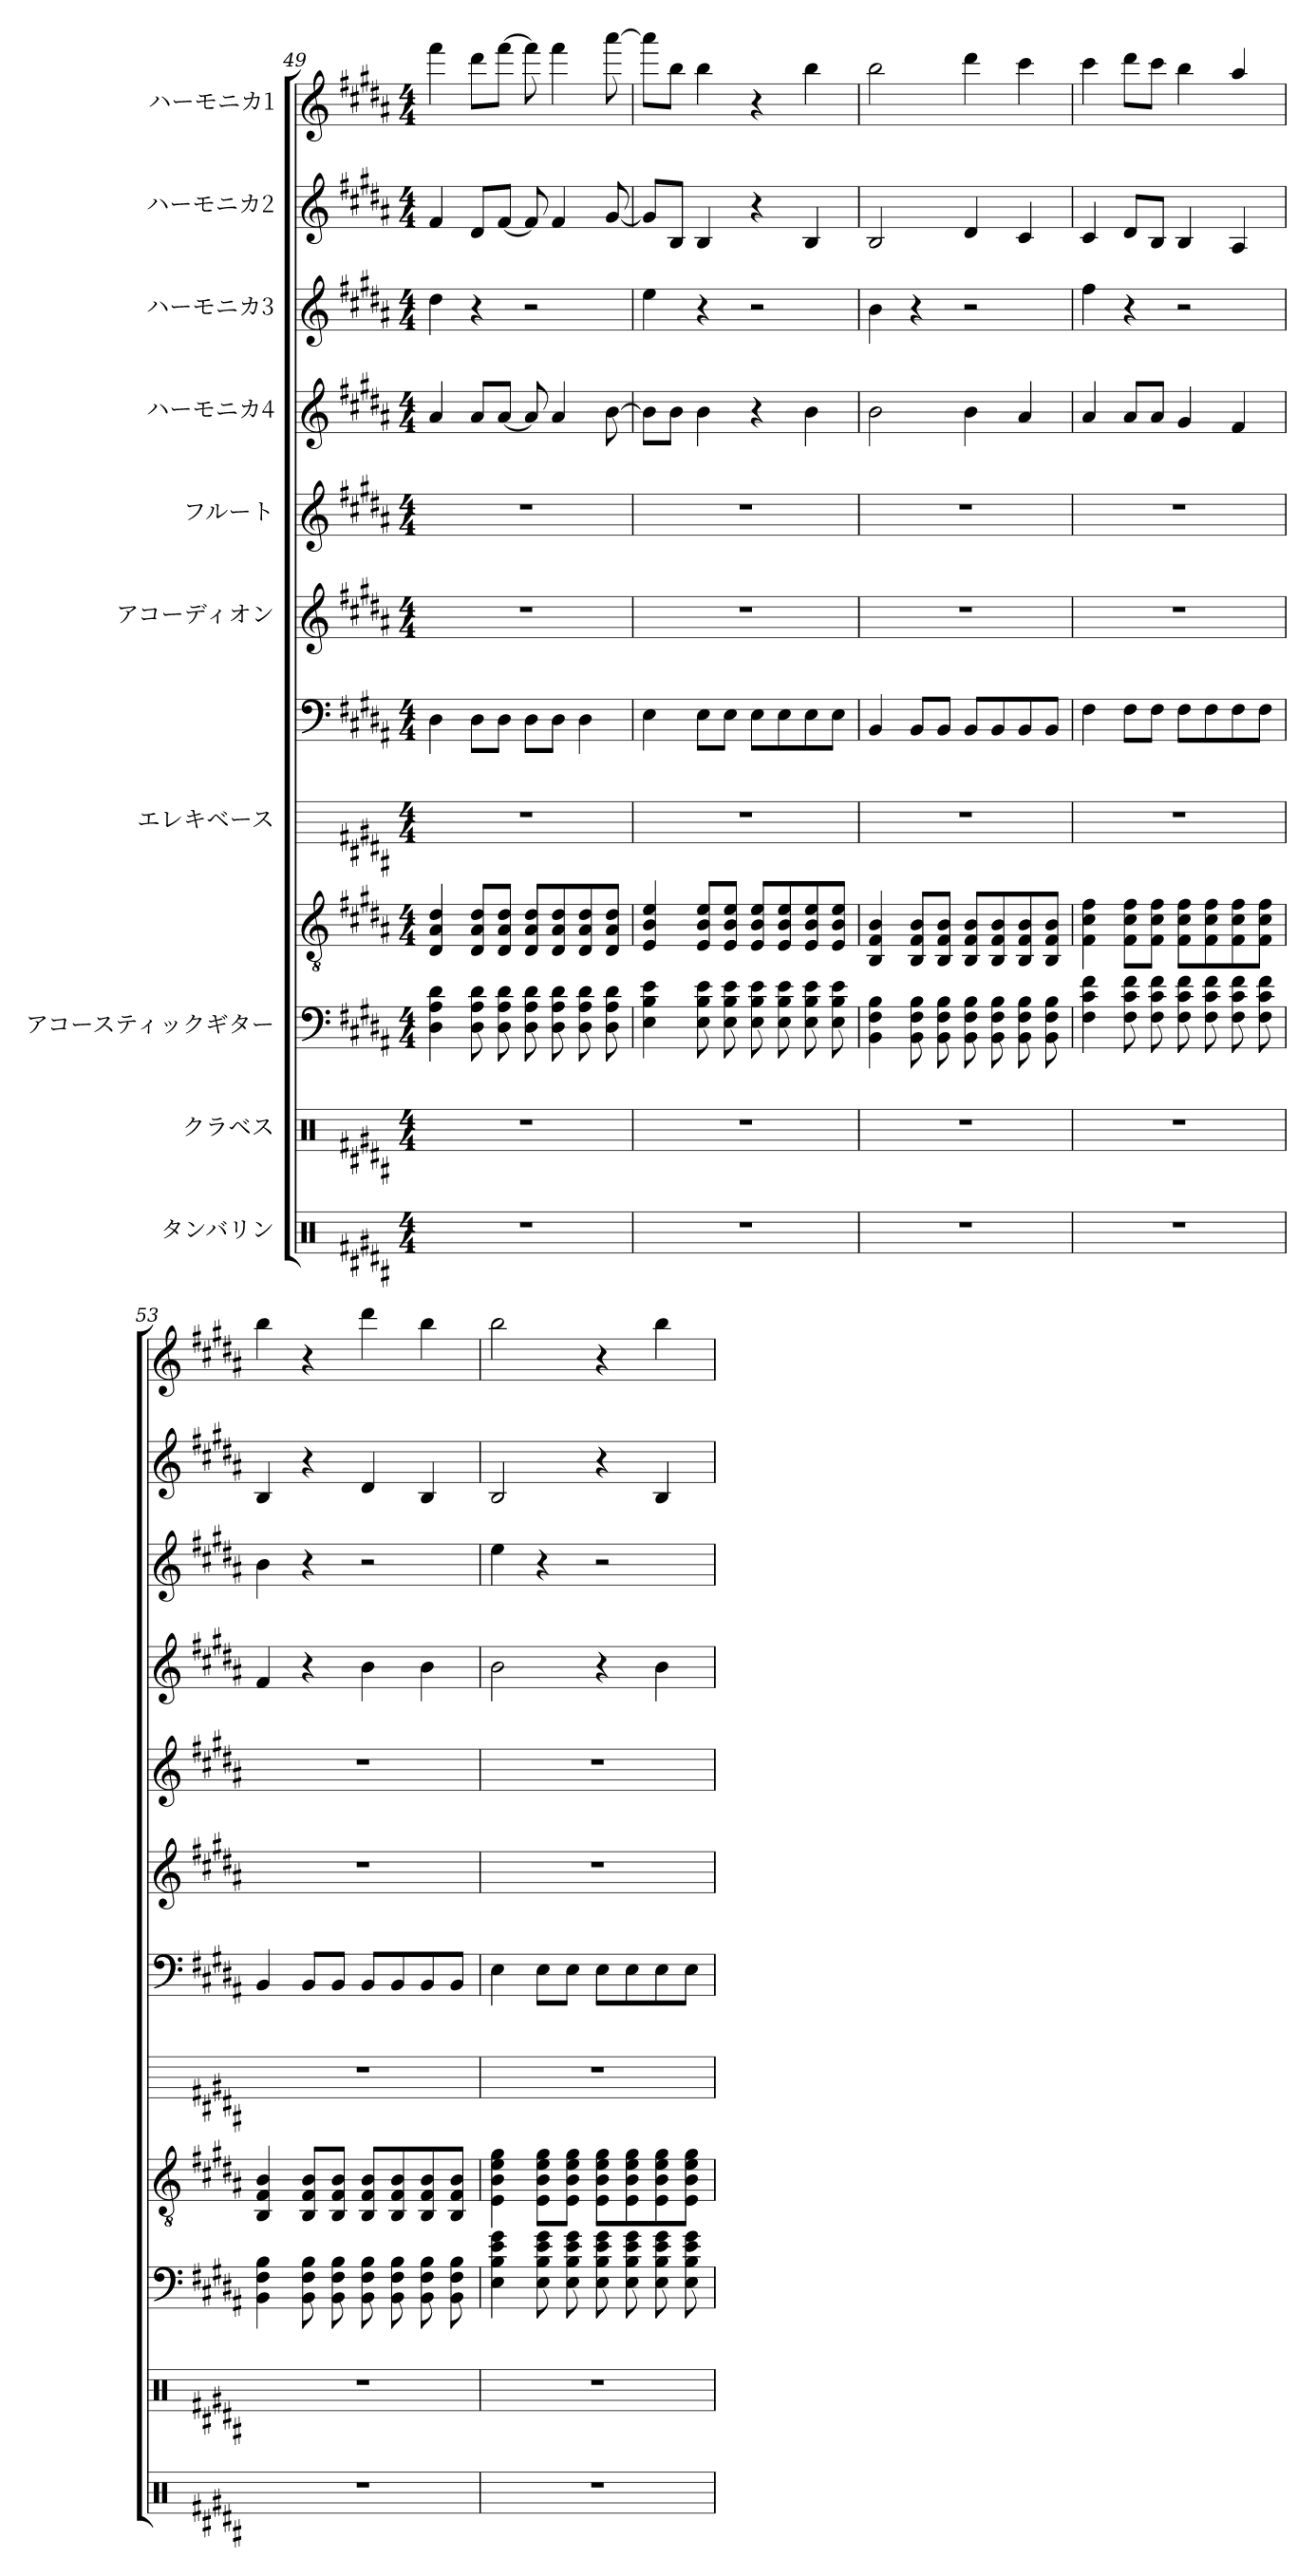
**kern	**kern	**kern	**kern	**kern	**kern	**kern	**kern	**kern	**kern	**kern	**kern
*part10	*part9	*part8	*part8	*part7	*part7	*part6	*part5	*part4	*part3	*part2	*part1
*staff12	*staff11	*staff10	*staff9	*staff8	*staff7	*staff6	*staff5	*staff4	*staff3	*staff2	*staff1
*I"タンバリン	*I"クラベス	*I"アコースティックギター	*	*I"エレキベース	*	*I"アコーディオン	*I"フルート	*I"ハーモニカ4	*I"ハーモニカ3	*I"ハーモニカ2	*I"ハーモニカ1
!!LO:PB:g=z
*clefX	*clefX	*	*clefGv2	*	*clefF4	*clefG2	*clefG2	*clefG2	*clefG2	*clefG2	*clefG2
*	*	*	*	*ITrd7c12	*ITrd7c12	*	*	*	*	*	*
*k[f#c#g#d#a#]	*k[f#c#g#d#a#]	*k[f#c#g#d#a#]	*k[f#c#g#d#a#]	*k[f#c#g#d#a#]	*k[f#c#g#d#a#]	*k[f#c#g#d#a#]	*k[f#c#g#d#a#]	*k[f#c#g#d#a#]	*k[f#c#g#d#a#]	*k[f#c#g#d#a#]	*k[f#c#g#d#a#]
*M4/4	*M4/4	*M4/4	*M4/4	*M4/4	*M4/4	*M4/4	*M4/4	*M4/4	*M4/4	*M4/4	*M4/4
=49	=49	=49	=49	=49	=49	=49	=49	=49	=49	=49	=49
1r	1r	4D# 4A# 4d#	4D#/ 4A#/ 4d#/	1r	4DD#\	1r	1r	4a#/	4dd#\	4f#/	4fff#\
.	.	8D# 8A# 8d#	8D#/ 8A#/ 8d#/L	.	8DD#\L	.	.	8a#/L	4r	8d#/L	8ddd#\L
.	.	8D# 8A# 8d#	8D#/ 8A#/ 8d#/J	.	8DD#\J	.	.	[8a#/J	.	[8f#/J	[8fff#\J
.	.	8D# 8A# 8d#	8D#/ 8A#/ 8d#/L	.	8DD#\L	.	.	8a#/]	2r	8f#/]	8fff#\]
.	.	8D# 8A# 8d#	8D#/ 8A#/ 8d#/	.	8DD#\J	.	.	4a#/	.	4f#/	4fff#\
.	.	8D# 8A# 8d#	8D#/ 8A#/ 8d#/	.	4DD#\	.	.	.	.	.	.
.	.	8D# 8A# 8d#	8D#/ 8A#/ 8d#/J	.	.	.	.	[8b\	.	[8g#/	[8aaa#\
=50	=50	=50	=50	=50	=50	=50	=50	=50	=50	=50	=50
1r	1r	4E 4B 4e	4E/ 4B/ 4e/	1r	4EE\	1r	1r	8b\L]	4ee\	8g#/L]	8aaa#\L]
.	.	.	.	.	.	.	.	8b\J	.	8B/J	8bb\J
.	.	8E 8B 8e	8E/ 8B/ 8e/L	.	8EE\L	.	.	4b\	4r	4B/	4bb\
.	.	8E 8B 8e	8E/ 8B/ 8e/J	.	8EE\J	.	.	.	.	.	.
.	.	8E 8B 8e	8E/ 8B/ 8e/L	.	8EE\L	.	.	4r	2r	4r	4r
.	.	8E 8B 8e	8E/ 8B/ 8e/	.	8EE\	.	.	.	.	.	.
.	.	8E 8B 8e	8E/ 8B/ 8e/	.	8EE\	.	.	4b\	.	4B/	4bb\
.	.	8E 8B 8e	8E/ 8B/ 8e/J	.	8EE\J	.	.	.	.	.	.
=51	=51	=51	=51	=51	=51	=51	=51	=51	=51	=51	=51
1r	1r	4BB 4F# 4B	4BB/ 4F#/ 4B/	1r	4BBB/	1r	1r	2b\	4b\	2B/	2bb\
.	.	8BB 8F# 8B	8BB/ 8F#/ 8B/L	.	8BBB/L	.	.	.	4r	.	.
.	.	8BB 8F# 8B	8BB/ 8F#/ 8B/J	.	8BBB/J	.	.	.	.	.	.
.	.	8BB 8F# 8B	8BB/ 8F#/ 8B/L	.	8BBB/L	.	.	4b\	2r	4d#/	4ddd#\
.	.	8BB 8F# 8B	8BB/ 8F#/ 8B/	.	8BBB/	.	.	.	.	.	.
.	.	8BB 8F# 8B	8BB/ 8F#/ 8B/	.	8BBB/	.	.	4a#/	.	4c#/	4ccc#\
.	.	8BB 8F# 8B	8BB/ 8F#/ 8B/J	.	8BBB/J	.	.	.	.	.	.
=52	=52	=52	=52	=52	=52	=52	=52	=52	=52	=52	=52
1r	1r	4F# 4c# 4f#	4F#\ 4c#\ 4f#\	1r	4FF#\	1r	1r	4a#/	4ff#\	4c#/	4ccc#\
.	.	8F# 8c# 8f#	8F#\ 8c#\ 8f#\L	.	8FF#\L	.	.	8a#/L	4r	8d#/L	8ddd#\L
.	.	8F# 8c# 8f#	8F#\ 8c#\ 8f#\J	.	8FF#\J	.	.	8a#/J	.	8B/J	8ccc#\J
.	.	8F# 8c# 8f#	8F#\ 8c#\ 8f#\L	.	8FF#\L	.	.	4g#/	2r	4B/	4bb\
.	.	8F# 8c# 8f#	8F#\ 8c#\ 8f#\	.	8FF#\	.	.	.	.	.	.
.	.	8F# 8c# 8f#	8F#\ 8c#\ 8f#\	.	8FF#\	.	.	4f#/	.	4A#/	4aa#/
.	.	8F# 8c# 8f#	8F#\ 8c#\ 8f#\J	.	8FF#\J	.	.	.	.	.	.
!!LO:PB:g=z
=53	=53	=53	=53	=53	=53	=53	=53	=53	=53	=53	=53
1r	1r	4BB 4F# 4B	4BB/ 4F#/ 4B/	1r	4BBB/	1r	1r	4f#/	4b\	4B/	4bb\
.	.	8BB 8F# 8B	8BB/ 8F#/ 8B/L	.	8BBB/L	.	.	4r	4r	4r	4r
.	.	8BB 8F# 8B	8BB/ 8F#/ 8B/J	.	8BBB/J	.	.	.	.	.	.
.	.	8BB 8F# 8B	8BB/ 8F#/ 8B/L	.	8BBB/L	.	.	4b\	2r	4d#/	4ddd#\
.	.	8BB 8F# 8B	8BB/ 8F#/ 8B/	.	8BBB/	.	.	.	.	.	.
.	.	8BB 8F# 8B	8BB/ 8F#/ 8B/	.	8BBB/	.	.	4b\	.	4B/	4bb\
.	.	8BB 8F# 8B	8BB/ 8F#/ 8B/J	.	8BBB/J	.	.	.	.	.	.
=54	=54	=54	=54	=54	=54	=54	=54	=54	=54	=54	=54
1r	1r	4E 4B 4e 4g#	4E\ 4B\ 4e\ 4g#\	1r	4EE\	1r	1r	2b\	4ee\	2B/	2bb\
.	.	8E 8B 8e 8g#	8E\ 8B\ 8e\ 8g#\L	.	8EE\L	.	.	.	4r	.	.
.	.	8E 8B 8e 8g#	8E\ 8B\ 8e\ 8g#\J	.	8EE\J	.	.	.	.	.	.
.	.	8E 8B 8e 8g#	8E\ 8B\ 8e\ 8g#\L	.	8EE\L	.	.	4r	2r	4r	4r
.	.	8E 8B 8e 8g#	8E\ 8B\ 8e\ 8g#\	.	8EE\	.	.	.	.	.	.
.	.	8E 8B 8e 8g#	8E\ 8B\ 8e\ 8g#\	.	8EE\	.	.	4b\	.	4B/	4bb\
.	.	8E 8B 8e 8g#	8E\ 8B\ 8e\ 8g#\J	.	8EE\J	.	.	.	.	.	.
=	=	=	=	=	=	=	=	=	=	=	=
*-	*-	*-	*-	*-	*-	*-	*-	*-	*-	*-	*-
